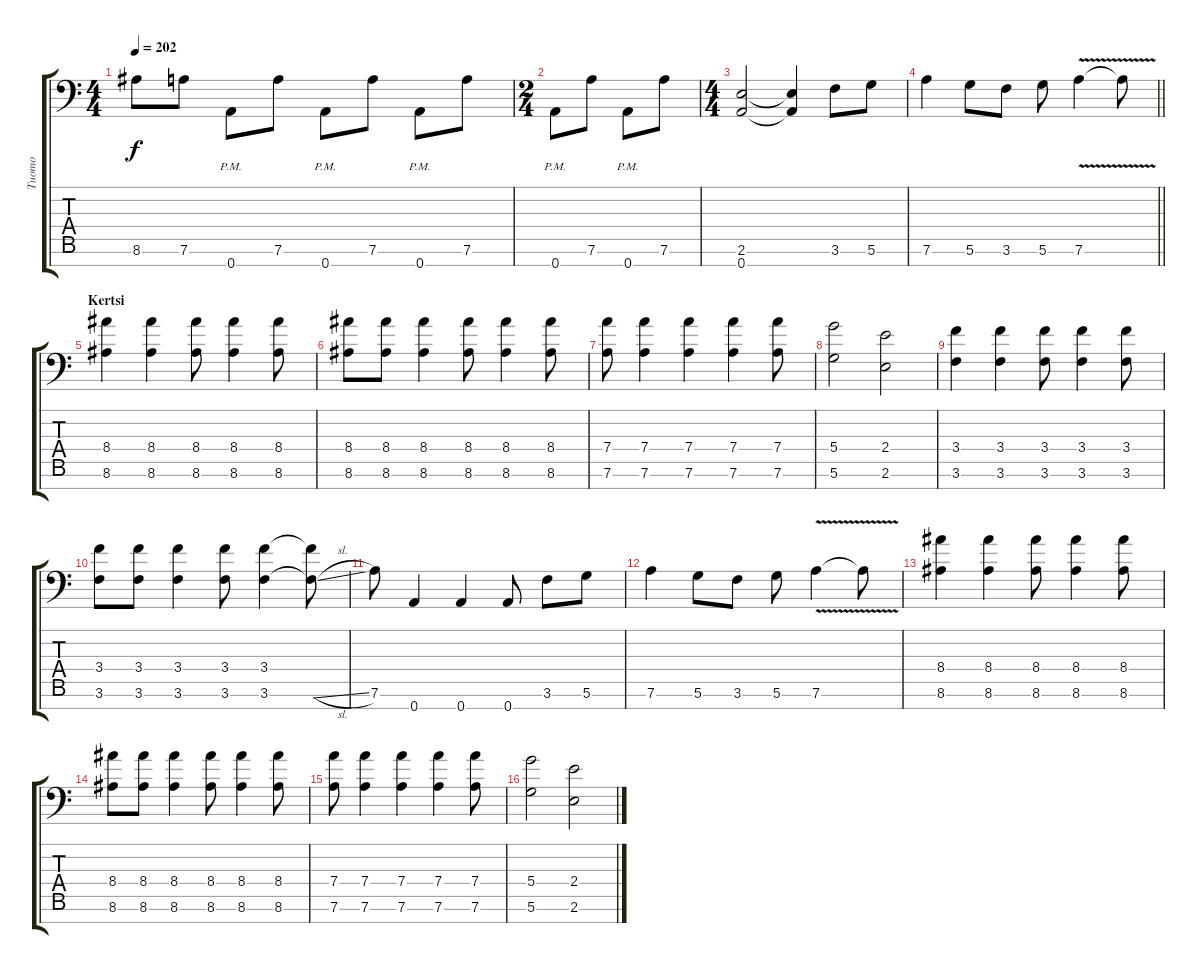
\track ("Tuomo" "Tuomo") {instrument distortionguitar}
\staff {score tabs}
\tuning (E4 B3 G3 D3 A2 D2 A1) {hide}
\ts (4 4)
\tempo 202
\clef f4
\ks c
8.6.8{dy f} 7.6.8 0.7{pm}.8 7.6.8 0.7{pm}.8 7.6.8 0.7{pm}.8 7.6.8 |
\ts (2 4)
0.7{pm}.8 7.6.8 0.7{pm}.8 7.6.8 |
\ts (4 4)
(2.6 0.7).2 (2.6{t} 0.7{t}).4 3.6.8 5.6.8 |
\barLineRight lightlight
7.6.4 5.6.8 3.6.8 5.6.8 7.6{v}.4 7.6{t}.8 |
\section ("" "Kertsi")
(8.4 8.6).4 (8.4 8.6).4 (8.4 8.6).8 (8.4 8.6).4 (8.4 8.6).8 |
(8.4 8.6).8 (8.4 8.6).8 (8.4 8.6).4 (8.4 8.6).8 (8.4 8.6).4 (8.4 8.6).8 |
(7.4 7.6).8 (7.4 7.6).4 (7.4 7.6).4 (7.4 7.6).4 (7.4 7.6).8 |
(5.4 5.6).2 (2.4 2.6).2 |
(3.4 3.6).4 (3.4 3.6).4 (3.4 3.6).8 (3.4 3.6).4 (3.4 3.6).8 |
(3.4 3.6).8 (3.4 3.6).8 (3.4 3.6).4 (3.4 3.6).8 (3.4 3.6).4 (3.4{t} 3.6{sl t}).8 |
7.6.8 0.7.4 0.7.4 0.7.8 3.6.8 5.6.8 |
7.6.4 5.6.8 3.6.8 5.6.8 7.6{v}.4 7.6{t}.8 |
(8.4 8.6).4 (8.4 8.6).4 (8.4 8.6).8 (8.4 8.6).4 (8.4 8.6).8 |
(8.4 8.6).8 (8.4 8.6).8 (8.4 8.6).4 (8.4 8.6).8 (8.4 8.6).4 (8.4 8.6).8 |
(7.4 7.6).8 (7.4 7.6).4 (7.4 7.6).4 (7.4 7.6).4 (7.4 7.6).8 |
(5.4 5.6).2 (2.4 2.6).2
